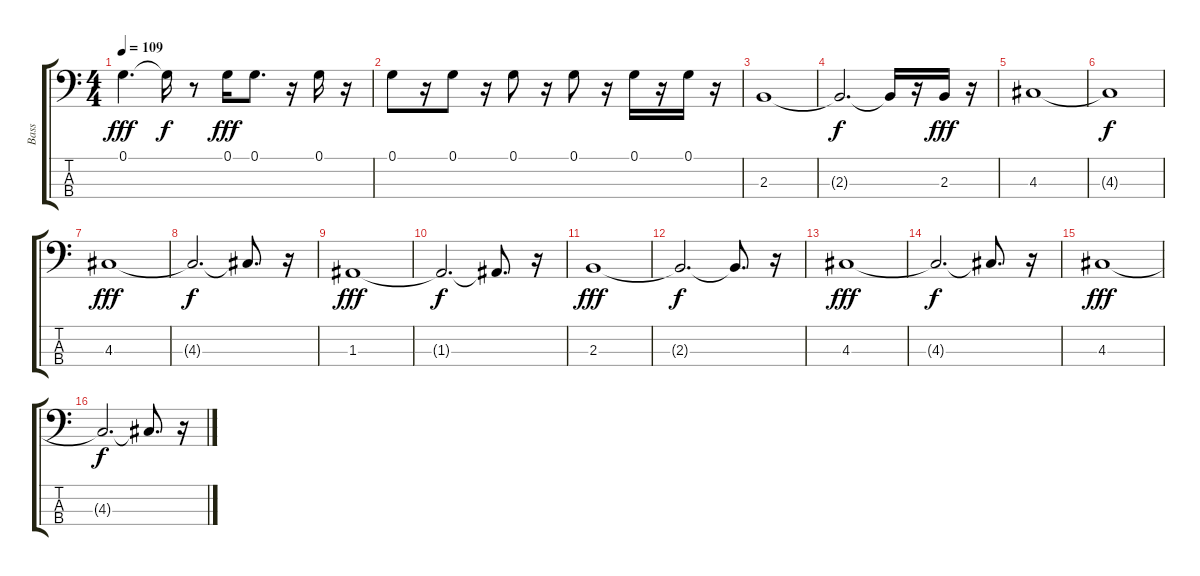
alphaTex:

\track ("Bass" "Bass") {instrument electricbassfinger}
\staff {score tabs}
\tuning (G2 D2 A1 E1) {hide}
\ts (4 4)
\tempo 109
\clef f4
\ks c
0.1.4{d dy fff} 0.1{t}.16{dy f} r.8 0.1.16{dy fff} 0.1.8{d} r.16 0.1.16 r.16 |
0.1.8 r.16 0.1.8 r.16 0.1.8 r.16 0.1.8 r.16 0.1.16 r.16 0.1.16 r.16 |
2.3.1 |
2.3{t}.2{d dy f} 2.3{t}.16 r.16 2.3.16{dy fff} r.16 |
4.3.1 |
4.3{t}.1{dy f} |
4.3.1{dy fff} |
4.3{t}.2{d dy f} 4.3{t}.8{d} r.16 |
1.3.1{dy fff} |
1.3{t}.2{d dy f} 1.3{t}.8{d} r.16 |
2.3.1{dy fff} |
2.3{t}.2{d dy f} 2.3{t}.8{d} r.16 |
4.3.1{dy fff} |
4.3{t}.2{d dy f} 4.3{t}.8{d} r.16 |
4.3.1{dy fff} |
4.3{t}.2{d dy f} 4.3{t}.8{d} r.16
